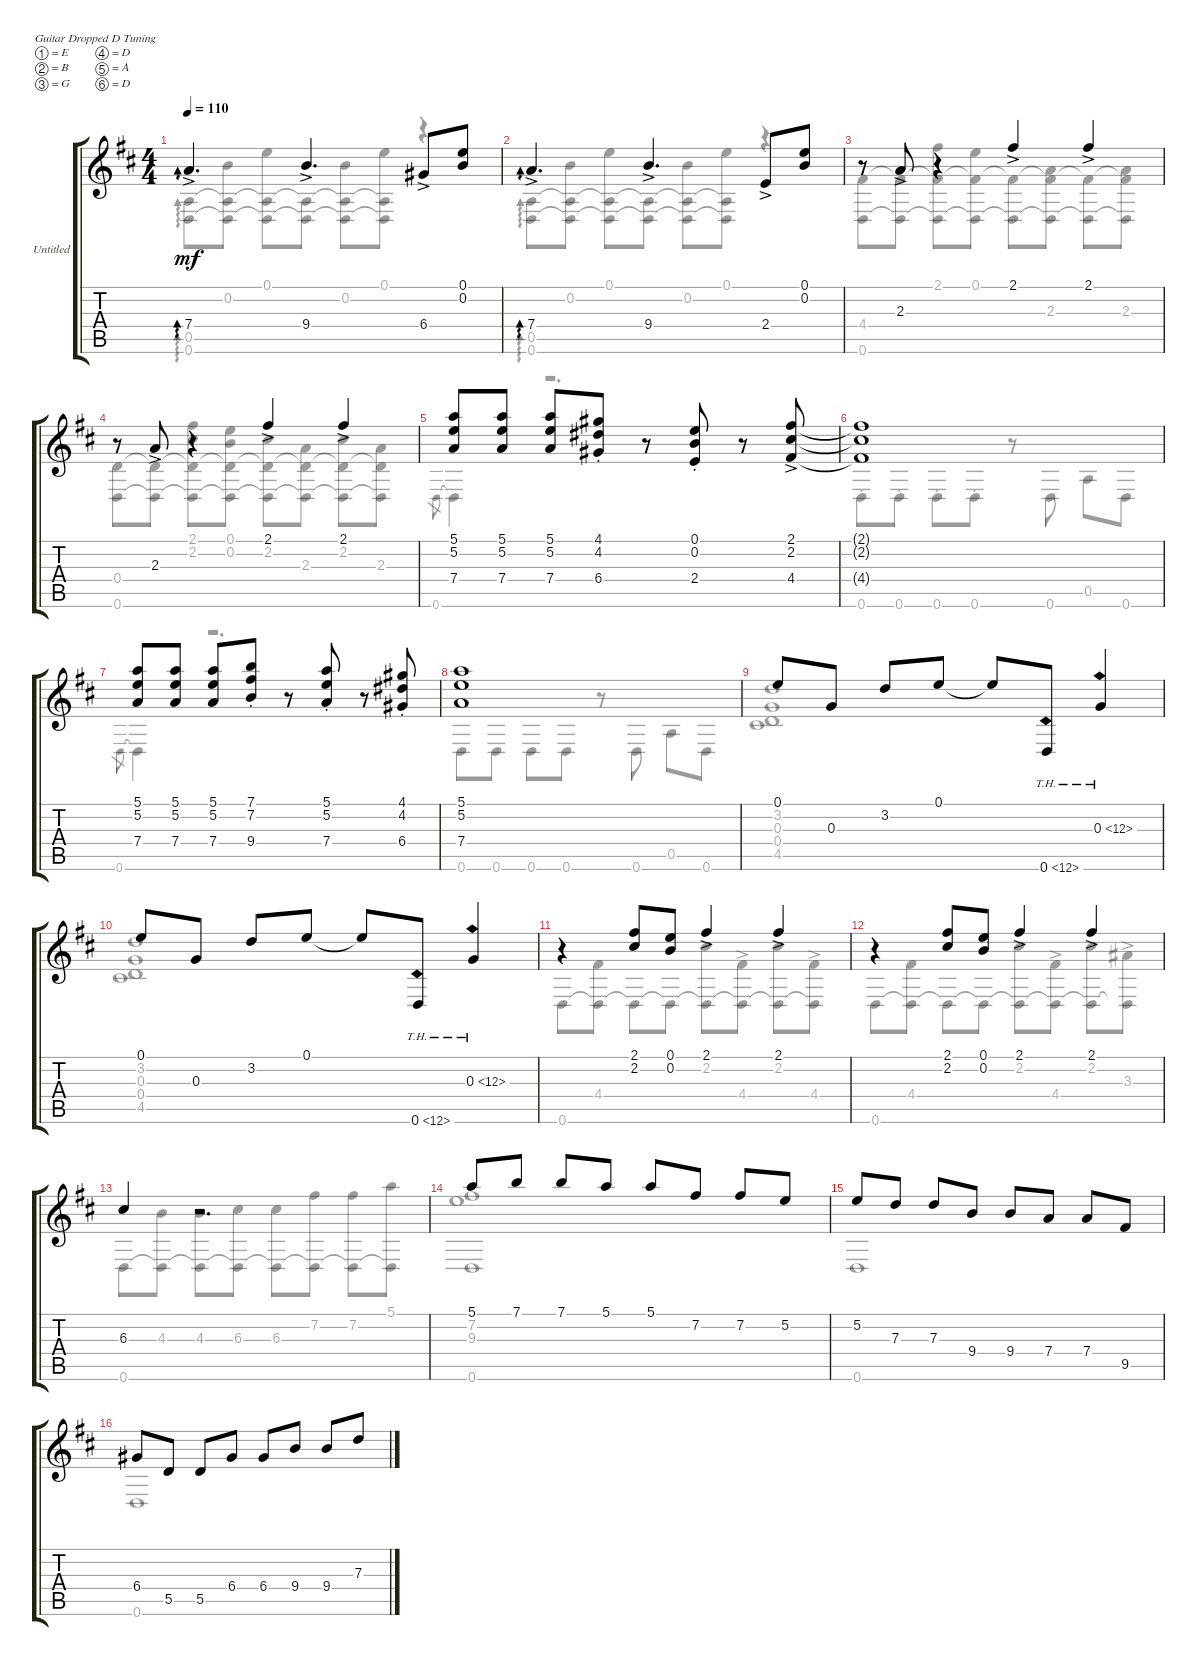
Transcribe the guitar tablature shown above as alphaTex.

\bracketExtendMode groupsimilarinstruments
\firstSystemTrackNameOrientation horizontal
\otherSystemsTrackNameOrientation horizontal
\track ("Untitled" "Untitled") {instrument acousticguitarnylon}
\staff {score tabs}
\tuning (E4 B3 G3 D3 A2 D2)
\voice
\ts (4 4)
\tempo 110
\clef g2
\ks d
7.4{ac}.4{d ad 0 dy mf} 9.4{ac}.4{d} 6.4{ac}.8 (0.1 0.2).8 |
7.4{ac}.4{d ad 0} 9.4{ac}.4{d} 2.4{ac}.8 (0.1 0.2).8 |
r.8 2.3{ac}.8 r.4 2.1{ac}.4 2.1{ac}.4 |
r.8 2.3{ac}.8 r.4 2.1{ac}.4 2.1{ac}.4 |
(5.1 5.2 7.4).8 (5.1 5.2 7.4).8 (5.1 5.2 7.4).8 (4.1{st} 4.2{st} 6.4{st}).8 r.8 (0.1{st} 0.2{st} 2.4{st}).8 r.8 (2.1{ac} 2.2{ac} 4.4{ac}).8 |
(2.1{t} 2.2{t} 4.4{t}).1 |
(5.1 5.2 7.4).8 (5.1 5.2 7.4).8 (5.1 5.2 7.4).8 (7.1{st} 7.2{st} 9.4{st}).8 r.8 (5.1{st} 5.2{st} 7.4{st}).8 r.8 (4.1{st} 4.2{st} 6.4{st}).8 |
(5.1 5.2 7.4).1 |
0.1.8 0.3.8 3.2.8 0.1.8 0.1{t}.8 0.6{th 12}.8 0.3{th 12}.4 |
0.1.8 0.3.8 3.2.8 0.1.8 0.1{t}.8 0.6{th 12}.8 0.3{th 12}.4 |
r.4 (2.1 2.2).8 (0.1 0.2).8 2.1{ac}.4 2.1{ac}.4 |
r.4 (2.1 2.2).8 (0.1 0.2).8 2.1{ac}.4 2.1{ac}.4 |
6.3.4 r.2{d} |
5.1.8 7.1.8 7.1.8 5.1.8 5.1.8 7.2.8 7.2.8 5.2.8 |
5.2.8 7.3.8 7.3.8 9.4.8 9.4.8 7.4.8 7.4.8 9.5.8 |
6.4.8 5.5.8 5.5.8 6.4.8 6.4.8 9.4.8 9.4.8 7.3.8
\voice
\clef g2
\ottava regular
\simile none
\ks d
(0.5 0.6).8{ad 0 dy mf} (0.2 0.5{t} 0.6{t}).8 (0.1 0.5{t} 0.6{t}).8 (0.5{t} 0.6{t}).8 (0.2 0.5{t} 0.6{t}).8 (0.1 0.5{t} 0.6{t}).8 r.4 |
(0.5 0.6).8{ad 0} (0.2 0.5{t} 0.6{t}).8 (0.1 0.5{t} 0.6{t}).8 (0.5{t} 0.6{t}).8 (0.2 0.5{t} 0.6{t}).8 (0.1 0.5{t} 0.6{t}).8 r.4 |
(4.4 0.6).8 (4.4{t} 0.6{t}).8 (2.1 4.4{t} 0.6{t}).8 (0.1 4.4{t} 0.6{t}).8 (4.4{t} 0.6{t}).8 (2.3 4.4{t} 0.6{t}).8 (4.4{t} 0.6{t}).8 (2.3 4.4{t} 0.6{t}).8 |
(0.4 0.6).8 (0.4{t} 0.6{t}).8 (2.1 2.2 0.4{t} 0.6{t}).8 (0.1 0.2 0.4{t} 0.6{t}).8 (2.2 0.4{t} 0.6{t}).8 (2.3 0.4{t} 0.6{t}).8 (2.2 0.4{t} 0.6{t}).8 (2.3 0.4{t} 0.6{t}).8 |
0.6.8{gr} 0.6{t}.4 r.2{d} |
0.6{st}.8 0.6{st}.8 0.6{st}.8 0.6{st}.8 r.8 0.6.8 0.5.8 0.6.8 |
0.6.8{gr} 0.6{t}.4 r.2{d} |
0.6.8 0.6.8 0.6.8 0.6.8 r.8 0.6.8 0.5.8 0.6.8 |
(3.2 0.3 0.4 4.5).1 |
(3.2 0.3 0.4 4.5).1 |
0.6.8 (4.4 0.6{t}).8 0.6{t}.8 0.6{t}.8 (2.2 0.6{t}).8 (4.4{ac} 0.6{ac t}).8 (2.2 0.6{t}).8 (4.4{ac} 0.6{ac t}).8 |
0.6.8 (4.4 0.6{t}).8 0.6{t}.8 0.6{t}.8 (2.2 0.6{t}).8 (4.4{ac} 0.6{ac t}).8 (2.2 0.6{t}).8 (3.3{ac} 0.6{ac t}).8 |
0.6.8 (4.3 0.6{t}).8 (4.3 0.6{t}).8 (6.3 0.6{t}).8 (6.3 0.6{t}).8 (7.2 0.6{t}).8 (7.2 0.6{t}).8 (5.1 0.6{t}).8 |
(7.2 9.3 0.6).1 |
0.6.1 |
0.6.1
